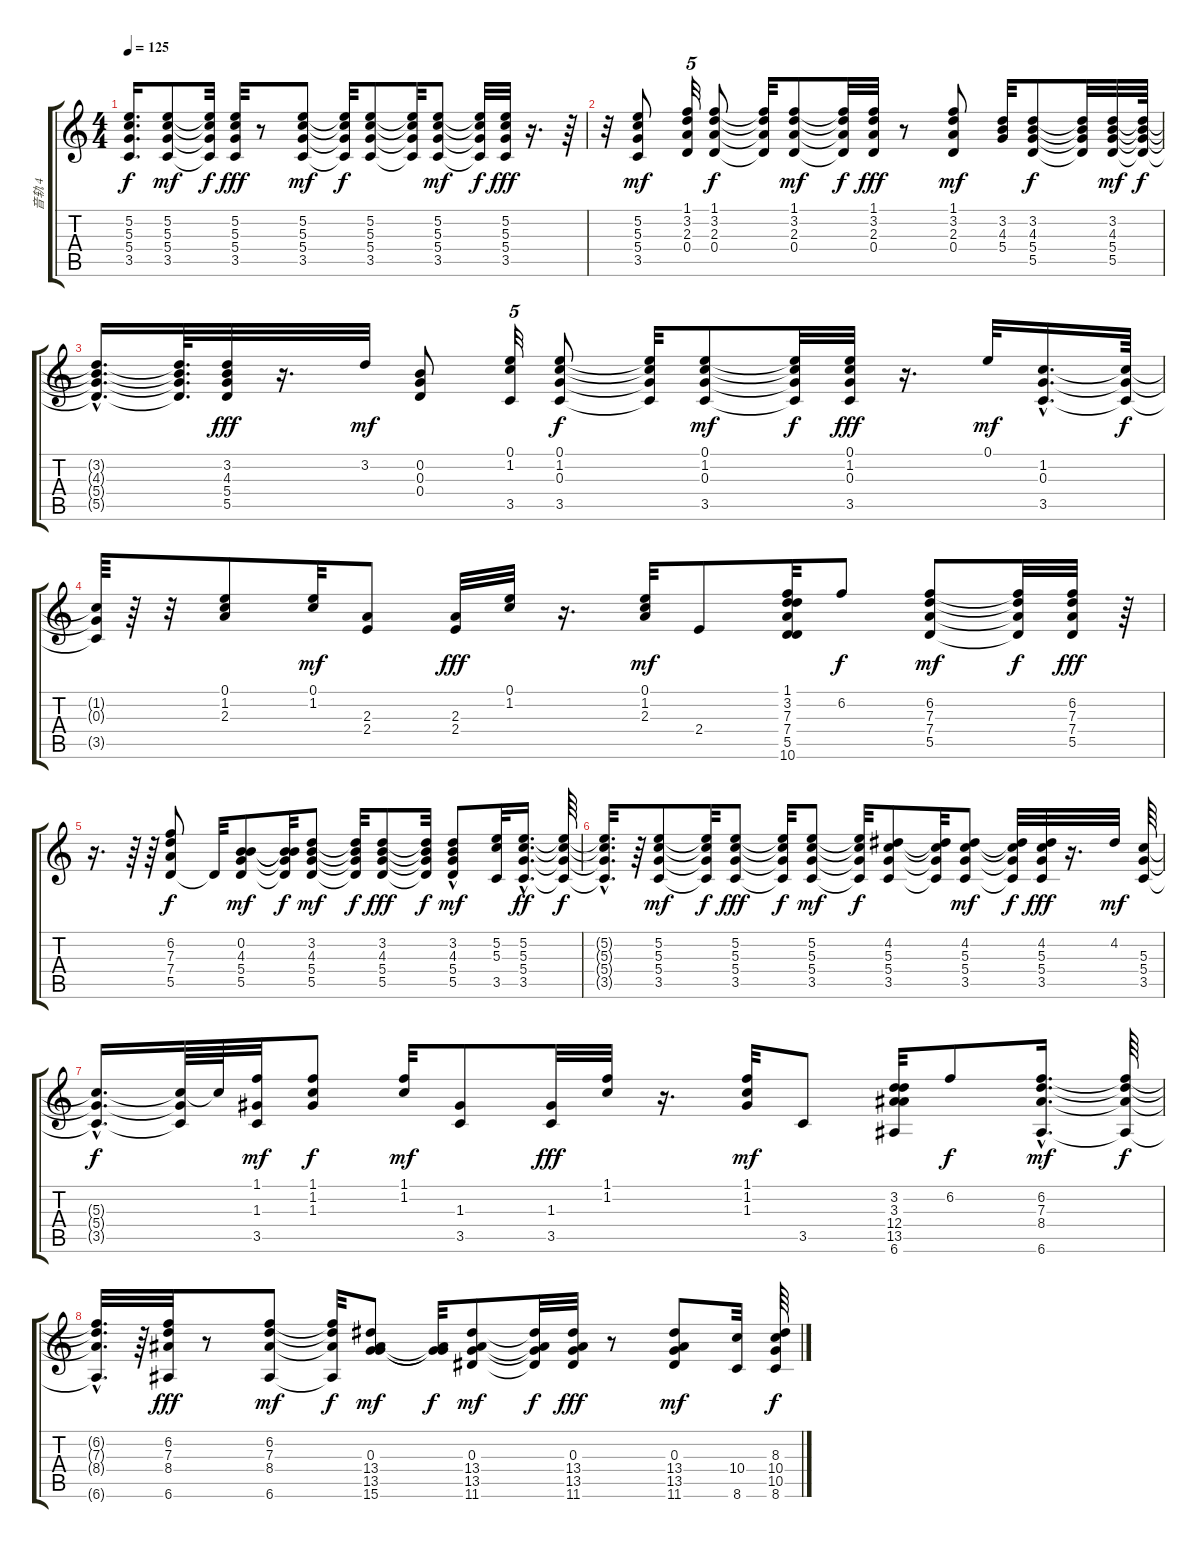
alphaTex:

\track ("音轨 4" "音轨 4") {instrument electricguitarmuted}
\staff {score tabs}
\tuning (E4 B3 G3 D3 A2 E2) {hide}
\ts (4 4)
\tempo 125
\clef g2
\ks c
(5.2{t} 5.3{t} 5.4{t} 3.5{t}).16{d dy f} (5.2 5.3 5.4 3.5).8{dy mf} (5.2{t} 5.3{t} 5.4{t} 3.5{t}).32{dy f} (5.2 5.3 5.4 3.5).32{dy fff} r.8 (5.2 5.3 5.4 3.5).8{dy mf} (5.2{t} 5.3{t} 5.4{t} 3.5{t}).32{dy f} (5.2 5.3 5.4 3.5).8 (5.2{t} 5.3{t} 5.4{t} 3.5{t}).32 (5.2 5.3 5.4 3.5).8{dy mf} (5.2{t} 5.3{t} 5.4{t} 3.5{t}).32{dy f} (5.2 5.3 5.4 3.5).32{dy fff} r.16{d} r.64 |
r.32 (5.2 5.3 5.4 3.5).8{dy mf} (1.1 3.2 2.3 0.4).32{tu (5 4)} (1.1 3.2 2.3 0.4).8{dy f} (1.1{t} 3.2{t} 2.3{t} 0.4{t}).32 (1.1 3.2 2.3 0.4).8{dy mf} (1.1{t} 3.2{t} 2.3{t} 0.4{t}).32{dy f} (1.1 3.2 2.3 0.4).32{dy fff} r.8 (1.1 3.2 2.3 0.4).8{dy mf} (3.2 4.3 5.4).32 (3.2 4.3 5.4 5.5).8{dy f} (3.2{t} 4.3{t} 5.4{t} 5.5{t}).32 (3.2 4.3 5.4 5.5).32{dy mf} (3.2{t} 4.3{t} 5.4{t} 5.5{t}).64{dy f} |
(3.2{hac t} 4.3{hac t} 5.4{hac t} 5.5{hac t}).16{d} (3.2{t} 4.3{t} 5.4{t} 5.5{t}).64{d} (3.2 4.3 5.4 5.5).32{dy fff} r.16{d} 3.2.32{dy mf} (0.2 0.3 0.4).8 (0.1 1.2 3.5).32{tu (5 4)} (0.1 1.2 0.3 3.5).8{dy f} (0.1{t} 1.2{t} 0.3{t} 3.5{t}).32 (0.1 1.2 0.3 3.5).8{dy mf} (0.1{t} 1.2{t} 0.3{t} 3.5{t}).32{dy f} (0.1 1.2 0.3 3.5).32{dy fff} r.16{d} 0.1.32{dy mf} (1.2{hac} 0.3{hac} 3.5{hac}).16{d} (1.2{t} 0.3{t} 3.5{t}).64{dy f} |
(1.2{t} 0.3{t} 3.5{t}).64 r.64 r.32 (0.1 1.2 2.3).8 (0.1 1.2).32{dy mf} (2.3 2.4).8 (2.3 2.4).32{dy fff} (0.1 1.2).32 r.16{d} (0.1 1.2 2.3).32{dy mf} 2.4.8 (1.1 3.2 7.3 7.4 5.5 10.6).32 6.2.8{dy f} (6.2 7.3 7.4 5.5).8{dy mf} (6.2{t} 7.3{t} 7.4{t} 5.5{t}).32{dy f} (6.2 7.3 7.4 5.5).32{dy fff} r.64 |
r.16{d} r.64 r.64 (6.2 7.3 7.4 5.5).8{dy f} 5.5{t}.32 (0.2 4.3 5.4 5.5).8{dy mf} (0.2{t} 4.3{t} 5.4{t} 5.5{t}).32{dy f} (3.2 4.3 5.4 5.5).8{dy mf} (3.2{t} 4.3{t} 5.4{t} 5.5{t}).32{dy f} (3.2 4.3 5.4 5.5).8{dy fff} (3.2{t} 4.3{t} 5.4{t} 5.5{t}).32{dy f} (3.2 4.3 5.4 5.5{hac}).8{dy mf} (5.2 5.3 3.5).32 (5.2{hac} 5.3{hac} 5.4{hac} 3.5{hac}).16{d dy ff} (5.2{t} 5.3{t} 5.4{t} 3.5{t}).64{dy f} |
(5.2{hac t} 5.3{hac t} 5.4{hac t} 3.5{hac t}).32{d} r.64 (5.2 5.3 5.4 3.5).8{dy mf} (5.2{t} 5.3{t} 5.4{t} 3.5{t}).32{dy f} (5.2 5.3 5.4 3.5).8{dy fff} (5.2{t} 5.3{t} 5.4{t} 3.5{t}).32{dy f} (5.2 5.3 5.4 3.5).8{dy mf} (5.2{t} 5.3{t} 5.4{t} 3.5{t}).32{dy f} (4.2 5.3 5.4 3.5).8 (4.2{t} 5.3{t} 5.4{t} 3.5{t}).32 (4.2 5.3 5.4 3.5).8{dy mf} (4.2{t} 5.3{t} 5.4{t} 3.5{t}).32{dy f} (4.2 5.3 5.4 3.5).32{dy fff} r.16{d} 4.2.32{dy mf} (5.3 5.4 3.5).64 |
(5.3{hac t} 5.4{hac t} 3.5{hac t}).16{d dy f} (5.3{t} 5.4{t} 3.5{t}).64 5.3{t}.64 (1.1 1.3 3.5).32{dy mf} (1.1 1.2 1.3).8{dy f} (1.1 1.2).32{dy mf} (1.3 3.5).8 (1.3 3.5).32{dy fff} (1.1 1.2).32 r.16{d} (1.1 1.2 1.3).32{dy mf} 3.5.8 (3.2 3.3 12.4 13.5 6.6).32 6.2.8{dy f} (6.2{hac} 7.3{hac} 8.4{hac} 6.6{hac}).16{d dy mf} (6.2{t} 7.3{t} 8.4{t} 6.6{t}).64{dy f} |
(6.2{hac t} 7.3{hac t} 8.4{hac t} 6.6{hac t}).32{d} r.64 (6.2 7.3 8.4 6.6).32{dy fff} r.8 (6.2 7.3 8.4 6.6).8{dy mf} (6.2{t} 7.3{t} 8.4{t} 6.6{t}).32{dy f} (0.3 13.4 13.5 15.6).8{dy mf} (0.3{t} 13.5{t} 15.6{t}).32{dy f} (0.3 13.4 13.5 11.6).8{dy mf} (0.3{t} 13.4{t} 13.5{t} 11.6{t}).32{dy f} (0.3 13.4 13.5 11.6).32{dy fff} r.8 (0.3 13.4 13.5 11.6).8{dy mf} (10.4 8.6).32 (8.3 10.4 10.5 8.6).64{dy f}
